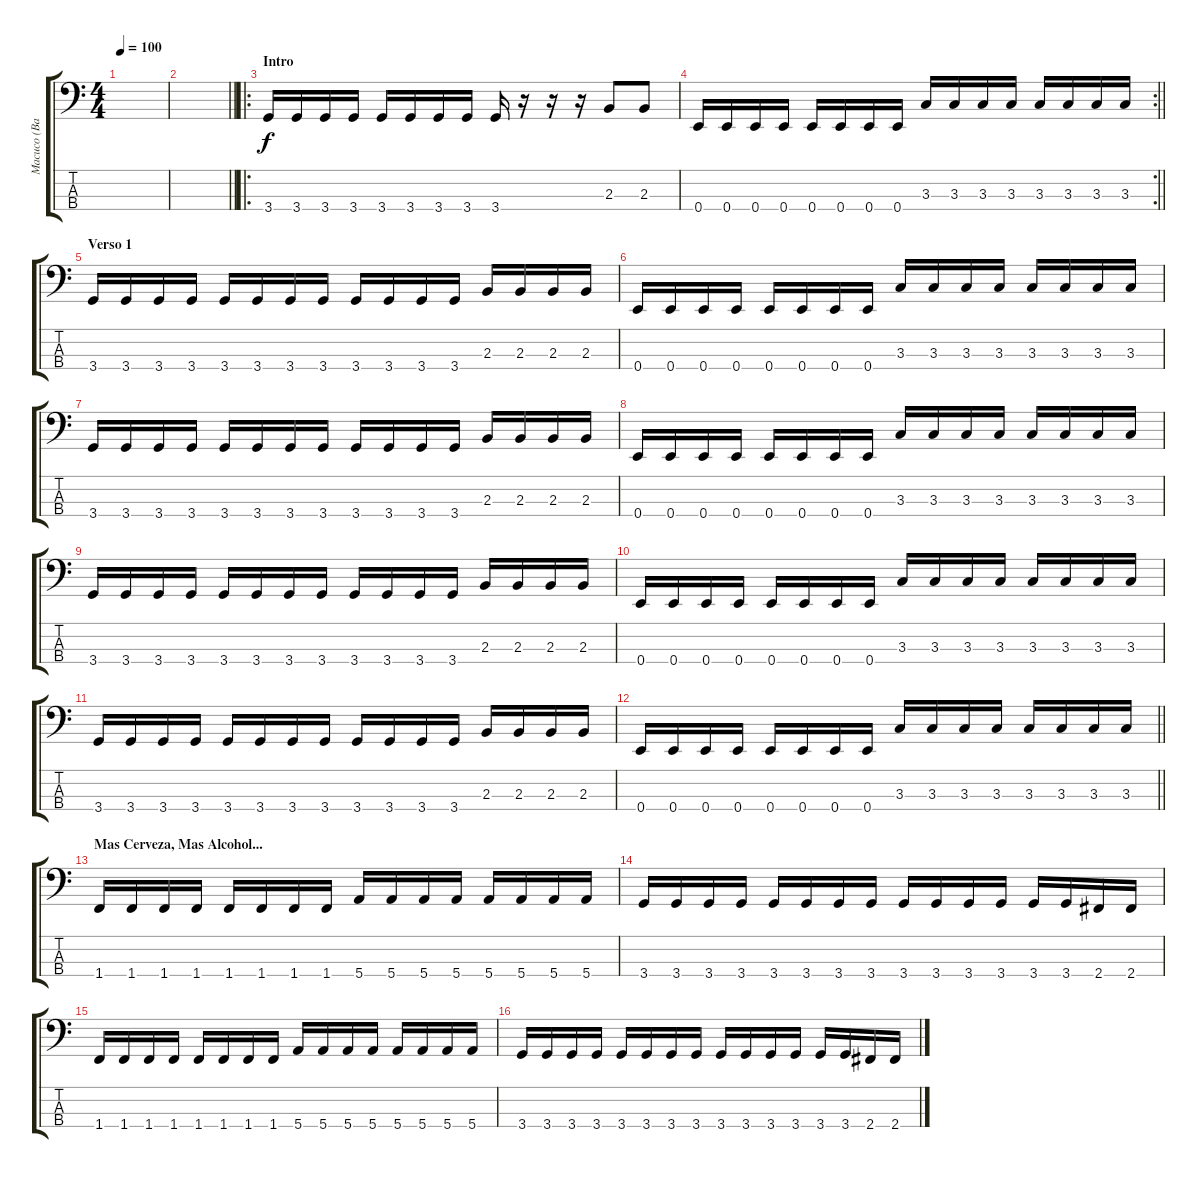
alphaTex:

\track ("Macuco (Bajo y voz)" "Macuco (Ba") {instrument electricbasspick}
\staff {score tabs}
\tuning (G2 D2 A1 E1) {hide}
\ts (4 4)
\tempo 100
\clef f4
\ks c
|
\barLineRight lightlight
|
\ro
\section ("" "Intro")
3.4.16 3.4.16 3.4.16 3.4.16 3.4.16 3.4.16 3.4.16 3.4.16 3.4.16 r.16 r.16 r.16 2.3.8 2.3.8 |
\rc 2
\barLineRight lightlight
0.4.16 0.4.16 0.4.16 0.4.16 0.4.16 0.4.16 0.4.16 0.4.16 3.3.16 3.3.16 3.3.16 3.3.16 3.3.16 3.3.16 3.3.16 3.3.16 |
\section ("" "Verso 1")
3.4.16 3.4.16 3.4.16 3.4.16 3.4.16 3.4.16 3.4.16 3.4.16 3.4.16 3.4.16 3.4.16 3.4.16 2.3.16 2.3.16 2.3.16 2.3.16 |
0.4.16 0.4.16 0.4.16 0.4.16 0.4.16 0.4.16 0.4.16 0.4.16 3.3.16 3.3.16 3.3.16 3.3.16 3.3.16 3.3.16 3.3.16 3.3.16 |
3.4.16 3.4.16 3.4.16 3.4.16 3.4.16 3.4.16 3.4.16 3.4.16 3.4.16 3.4.16 3.4.16 3.4.16 2.3.16 2.3.16 2.3.16 2.3.16 |
0.4.16 0.4.16 0.4.16 0.4.16 0.4.16 0.4.16 0.4.16 0.4.16 3.3.16 3.3.16 3.3.16 3.3.16 3.3.16 3.3.16 3.3.16 3.3.16 |
3.4.16 3.4.16 3.4.16 3.4.16 3.4.16 3.4.16 3.4.16 3.4.16 3.4.16 3.4.16 3.4.16 3.4.16 2.3.16 2.3.16 2.3.16 2.3.16 |
0.4.16 0.4.16 0.4.16 0.4.16 0.4.16 0.4.16 0.4.16 0.4.16 3.3.16 3.3.16 3.3.16 3.3.16 3.3.16 3.3.16 3.3.16 3.3.16 |
3.4.16 3.4.16 3.4.16 3.4.16 3.4.16 3.4.16 3.4.16 3.4.16 3.4.16 3.4.16 3.4.16 3.4.16 2.3.16 2.3.16 2.3.16 2.3.16 |
\barLineRight lightlight
0.4.16 0.4.16 0.4.16 0.4.16 0.4.16 0.4.16 0.4.16 0.4.16 3.3.16 3.3.16 3.3.16 3.3.16 3.3.16 3.3.16 3.3.16 3.3.16 |
\section ("" "Mas Cerveza, Mas Alcohol...")
1.4.16 1.4.16 1.4.16 1.4.16 1.4.16 1.4.16 1.4.16 1.4.16 5.4.16 5.4.16 5.4.16 5.4.16 5.4.16 5.4.16 5.4.16 5.4.16 |
3.4.16 3.4.16 3.4.16 3.4.16 3.4.16 3.4.16 3.4.16 3.4.16 3.4.16 3.4.16 3.4.16 3.4.16 3.4.16 3.4.16 2.4.16 2.4.16 |
1.4.16 1.4.16 1.4.16 1.4.16 1.4.16 1.4.16 1.4.16 1.4.16 5.4.16 5.4.16 5.4.16 5.4.16 5.4.16 5.4.16 5.4.16 5.4.16 |
3.4.16 3.4.16 3.4.16 3.4.16 3.4.16 3.4.16 3.4.16 3.4.16 3.4.16 3.4.16 3.4.16 3.4.16 3.4.16 3.4.16 2.4.16 2.4.16
